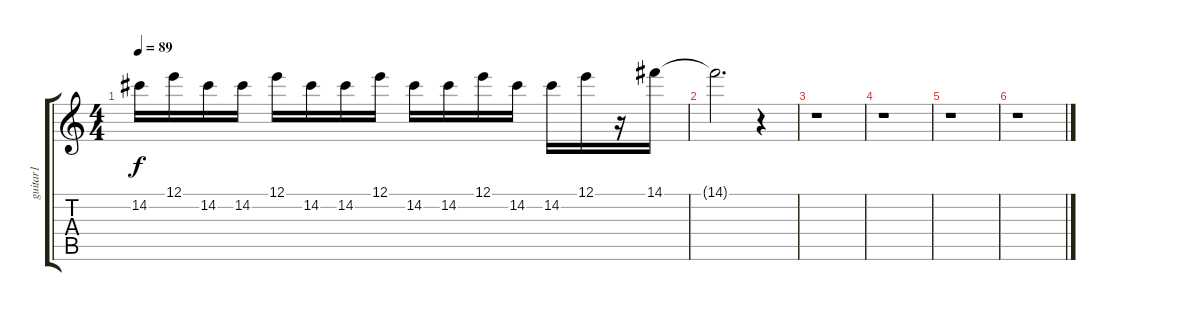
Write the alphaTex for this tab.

\track ("guitar1" "guitar1") {instrument distortionguitar}
\staff {score tabs}
\tuning (E4 B3 G3 D3 A2 E2) {hide}
\ts (4 4)
\tempo 89
\clef g2
\ks c
14.2.16{dy f volume 8} 12.1.16{volume 7} 14.2.16{volume 7} 14.2.16{volume 7} 12.1.16{volume 7} 14.2.16{volume 6} 14.2.16{volume 6} 12.1.16{volume 6} 14.2.16{volume 6} 14.2.16{volume 6} 12.1.16{volume 5} 14.2.16{volume 5} 14.2.16{volume 5} 12.1.16{volume 5} r.16 14.1.16{volume 4} |
14.1{t}.2{d} r.4 |
r.1 |
r.1 |
r.1 |
r.1
